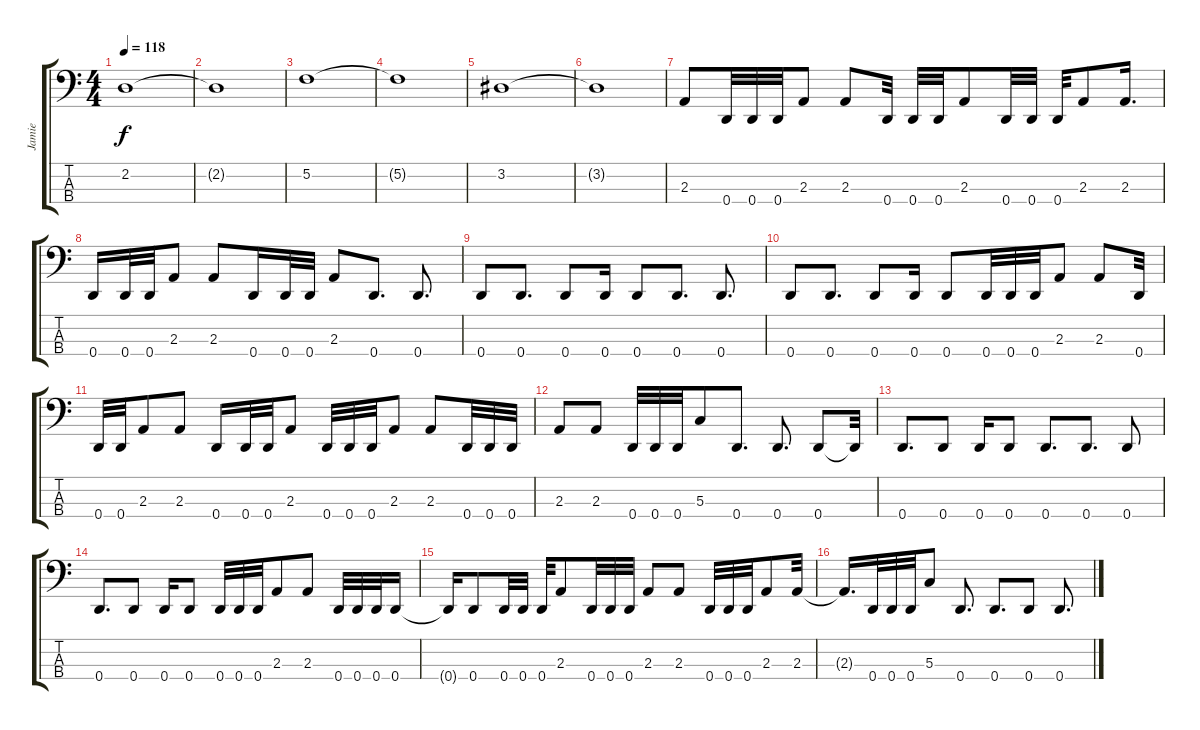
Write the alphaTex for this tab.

\track ("Jamie" "Jamie") {instrument electricbasspick}
\staff {score tabs}
\tuning (F2 C2 G1 D1) {hide}
\ts (4 4)
\tempo 118
\clef f4
\ks c
2.2.1{dy f} |
2.2{t}.1 |
5.2.1 |
5.2{t}.1 |
3.2.1 |
3.2{t}.1 |
2.3.8 0.4.32 0.4.32 0.4.32 2.3.8 2.3.8 0.4.32 0.4.32 0.4.32 2.3.8 0.4.32 0.4.32 0.4.32 2.3.8 2.3.16{d} |
0.4.16 0.4.32 0.4.32 2.3.8 2.3.8 0.4.16 0.4.32 0.4.32 2.3.8 0.4.8{d} 0.4.8{d} |
0.4.8 0.4.8{d} 0.4.8 0.4.16 0.4.8 0.4.8{d} 0.4.8{d} |
0.4.8 0.4.8{d} 0.4.8 0.4.16 0.4.8 0.4.32 0.4.32 0.4.32 2.3.8 2.3.8 0.4.32 |
0.4.32 0.4.32 2.3.8 2.3.8 0.4.16 0.4.32 0.4.32 2.3.8 0.4.32 0.4.32 0.4.32 2.3.8 2.3.8 0.4.32 0.4.32 0.4.32 |
2.3.8 2.3.8 0.4.32 0.4.32 0.4.32 5.3.8 0.4.8{d} 0.4.8{d} 0.4.8 0.4{t}.32 |
0.4.8{d} 0.4.8 0.4.16 0.4.8 0.4.8{d} 0.4.8{d} 0.4.8 |
0.4.8{d} 0.4.8 0.4.16 0.4.8 0.4.32 0.4.32 0.4.32 2.3.8 2.3.8 0.4.32 0.4.32 0.4.32 0.4.16 |
0.4{t}.16 0.4.8 0.4.32 0.4.32 0.4.32 2.3.8 0.4.32 0.4.32 0.4.32 2.3.8 2.3.8 0.4.32 0.4.32 0.4.32 2.3.8 2.3.32 |
2.3{t}.16{d} 0.4.32 0.4.32 0.4.32 5.3.8 0.4.8{d} 0.4.8{d} 0.4.8 0.4.8{d}
